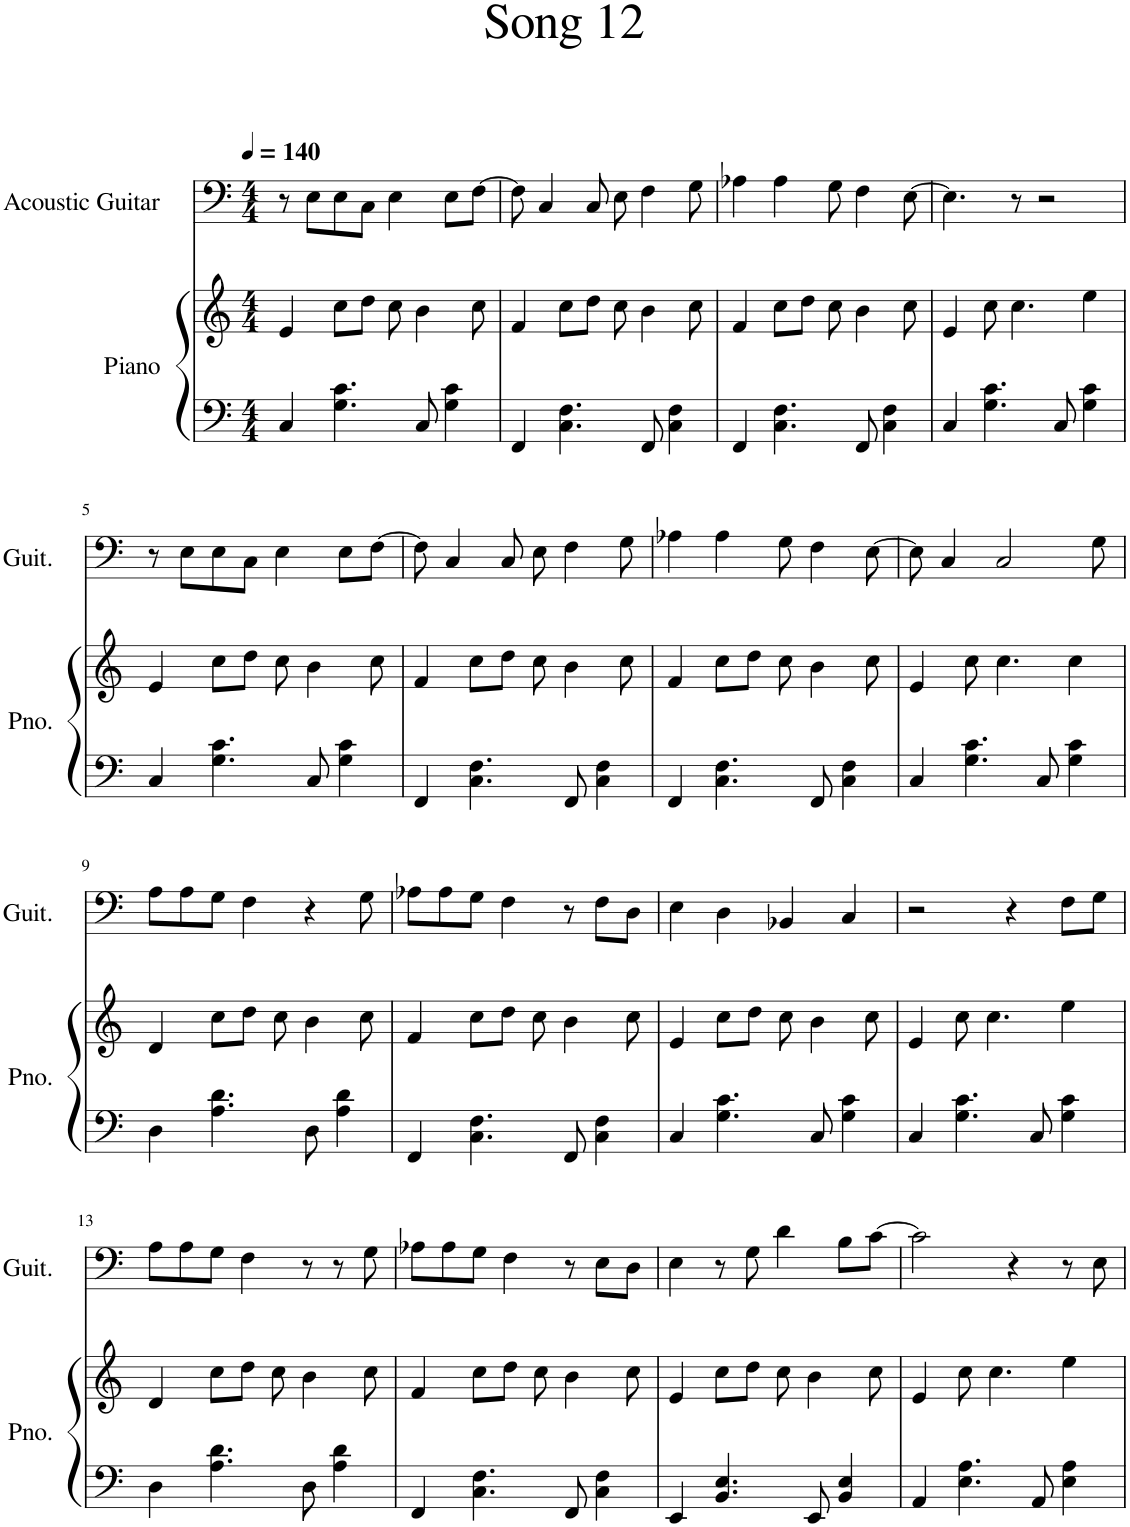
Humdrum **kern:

**kern	**kern	**kern
*part2	*part2	*part1
*staff3	*staff2	*staff1
*I"Piano	*	*I"Acoustic Guitar
*I'Pno.	*	*I'Guit.
*clefF4	*clefG2	*clefF4
*k[]	*k[]	*k[]
*M4/4	*M4/4	*M4/4
*MM140	*MM140	*MM140
=1	=1	=1
4C/	4e/	8r
.	.	8E\L
4.G\ 4.c\	8cc\L	8E\
.	8dd\J	8C\J
.	8cc\	4E\
8C/	4b\	.
4G\ 4c\	.	8E\L
.	8cc\	[8F\J
=2	=2	=2
4FF/	4f/	8F\]
.	.	4C/
4.C\ 4.F\	8cc\L	.
.	8dd\J	8C/
.	8cc\	8E\
8FF/	4b\	4F\
4C\ 4F\	.	.
.	8cc\	8G\
=3	=3	=3
4FF/	4f/	4A-X\
4.C\ 4.F\	8cc\L	4A-\
.	8dd\J	.
.	8cc\	8G\
8FF/	4b\	4F\
4C\ 4F\	.	.
.	8cc\	[8E\
=4	=4	=4
4C/	4e/	4.E\]
4.G\ 4.c\	8cc\	.
.	4.cc\	8r
.	.	2r
8C/	.	.
4G\ 4c\	4ee\	.
!!LO:LB:g=z
=5	=5	=5
4C/	4e/	8r
.	.	8E\L
4.G\ 4.c\	8cc\L	8E\
.	8dd\J	8C\J
.	8cc\	4E\
8C/	4b\	.
4G\ 4c\	.	8E\L
.	8cc\	[8F\J
=6	=6	=6
4FF/	4f/	8F\]
.	.	4C/
4.C\ 4.F\	8cc\L	.
.	8dd\J	8C/
.	8cc\	8E\
8FF/	4b\	4F\
4C\ 4F\	.	.
.	8cc\	8G\
=7	=7	=7
4FF/	4f/	4A-X\
4.C\ 4.F\	8cc\L	4A-\
.	8dd\J	.
.	8cc\	8G\
8FF/	4b\	4F\
4C\ 4F\	.	.
.	8cc\	[8E\
=8	=8	=8
4C/	4e/	8E\]
.	.	4C/
4.G\ 4.c\	8cc\	.
.	4.cc\	2C/
8C/	.	.
4G\ 4c\	4cc\	.
.	.	8G\
!!LO:LB:g=z
=9	=9	=9
4D\	4d/	8A\L
.	.	8A\
4.A\ 4.d\	8cc\L	8G\J
.	8dd\J	4F\
.	8cc\	.
8D\	4b\	4r
4A\ 4d\	.	.
.	8cc\	8G\
=10	=10	=10
4FF/	4f/	8A-X\L
.	.	8A-\
4.C\ 4.F\	8cc\L	8G\J
.	8dd\J	4F\
.	8cc\	.
8FF/	4b\	8r
4C\ 4F\	.	8F\L
.	8cc\	8D\J
=11	=11	=11
4C/	4e/	4E\
4.G\ 4.c\	8cc\L	4D\
.	8dd\J	.
.	8cc\	4BB-X/
8C/	4b\	.
4G\ 4c\	.	4C/
.	8cc\	.
=12	=12	=12
4C/	4e/	2r
4.G\ 4.c\	8cc\	.
.	4.cc\	.
.	.	4r
8C/	.	.
4G\ 4c\	4ee\	8F\L
.	.	8G\J
!!LO:LB:g=z
=13	=13	=13
4D\	4d/	8A\L
.	.	8A\
4.A\ 4.d\	8cc\L	8G\J
.	8dd\J	4F\
.	8cc\	.
8D\	4b\	8r
4A\ 4d\	.	8r
.	8cc\	8G\
=14	=14	=14
4FF/	4f/	8A-X\L
.	.	8A-\
4.C\ 4.F\	8cc\L	8G\J
.	8dd\J	4F\
.	8cc\	.
8FF/	4b\	8r
4C\ 4F\	.	8E\L
.	8cc\	8D\J
=15	=15	=15
4EE/	4e/	4E\
4.BB/ 4.E/	8cc\L	8r
.	8dd\J	8G\
.	8cc\	4d\
8EE/	4b\	.
4BB/ 4E/	.	8B\L
.	8cc\	[8c\J
=16	=16	=16
4AA/	4e/	2c\]
4.E\ 4.A\	8cc\	.
.	4.cc\	.
.	.	4r
8AA/	.	.
4E\ 4A\	4ee\	8r
.	.	8E\
=	=	=
*-	*-	*-
